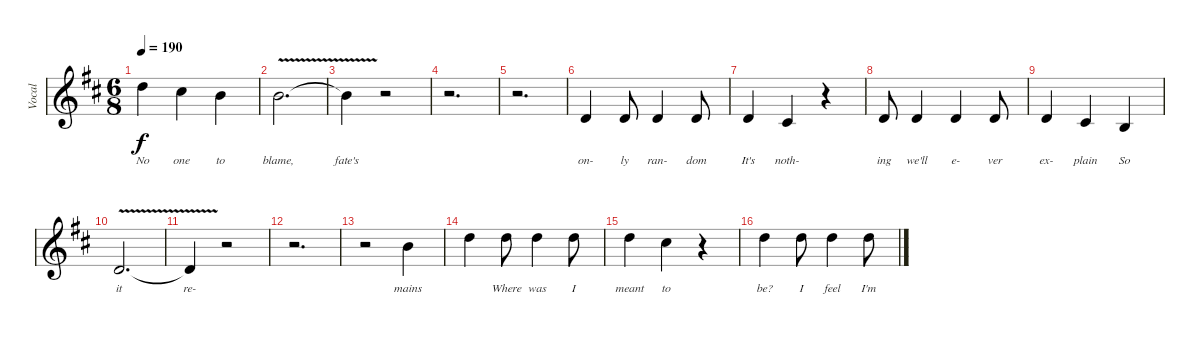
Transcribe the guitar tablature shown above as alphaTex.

\track ("Vocal" "Vocal") {instrument altosax}
\staff {score}
\tuning (Db4 Ab3 E3 B2 Gb2 B1) {hide}
\ts (6 8)
\tempo 190
\clef g2
\ks bminor
13.1.4{lyrics (0 "No") lyrics (1 "") lyrics (2 "") lyrics (3 "") lyrics (4 "") dy f} 12.1.4{lyrics (0 "one") lyrics (1 "") lyrics (2 "") lyrics (3 "") lyrics (4 "")} 10.1.4{lyrics (0 "to") lyrics (1 "") lyrics (2 "") lyrics (3 "") lyrics (4 "")} |
10.1{v}.2{d lyrics (0 "blame,") lyrics (1 "") lyrics (2 "") lyrics (3 "") lyrics (4 "")} |
10.1{t}.4{lyrics (0 "fate's") lyrics (1 "") lyrics (2 "") lyrics (3 "") lyrics (4 "")} r.2 |
r.2{d} |
r.2{d} |
1.1.4{lyrics (0 "on-") lyrics (1 "") lyrics (2 "") lyrics (3 "") lyrics (4 "")} 1.1.8{lyrics (0 "ly") lyrics (1 "") lyrics (2 "") lyrics (3 "") lyrics (4 "")} 1.1.4{lyrics (0 "ran-") lyrics (1 "") lyrics (2 "") lyrics (3 "") lyrics (4 "")} 1.1.8{lyrics (0 "dom") lyrics (1 "") lyrics (2 "") lyrics (3 "") lyrics (4 "")} |
1.1.4{lyrics (0 "It's") lyrics (1 "") lyrics (2 "") lyrics (3 "") lyrics (4 "")} 0.1.4{lyrics (0 "noth-") lyrics (1 "") lyrics (2 "") lyrics (3 "") lyrics (4 "")} r.4 |
1.1.8{lyrics (0 "ing") lyrics (1 "") lyrics (2 "") lyrics (3 "") lyrics (4 "")} 1.1.4{lyrics (0 "we'll") lyrics (1 "") lyrics (2 "") lyrics (3 "") lyrics (4 "")} 1.1.4{lyrics (0 "e-") lyrics (1 "") lyrics (2 "") lyrics (3 "") lyrics (4 "")} 1.1.8{lyrics (0 "ver") lyrics (1 "") lyrics (2 "") lyrics (3 "") lyrics (4 "")} |
1.1.4{lyrics (0 "ex-") lyrics (1 "") lyrics (2 "") lyrics (3 "") lyrics (4 "")} 0.1.4{lyrics (0 "plain") lyrics (1 "") lyrics (2 "") lyrics (3 "") lyrics (4 "")} 3.2.4{lyrics (0 "So") lyrics (1 "") lyrics (2 "") lyrics (3 "") lyrics (4 "")} |
1.1{v}.2{d lyrics (0 "it") lyrics (1 "") lyrics (2 "") lyrics (3 "") lyrics (4 "")} |
1.1{t}.4{lyrics (0 "re-") lyrics (1 "") lyrics (2 "") lyrics (3 "") lyrics (4 "")} r.2 |
r.2{d} |
r.2 10.1.4{lyrics (0 "mains") lyrics (1 "") lyrics (2 "") lyrics (3 "") lyrics (4 "")} |
13.1.4{lyrics (0 "") lyrics (1 "") lyrics (2 "") lyrics (3 "") lyrics (4 "")} 13.1.8{lyrics (0 "Where") lyrics (1 "") lyrics (2 "") lyrics (3 "") lyrics (4 "")} 13.1.4{lyrics (0 "was") lyrics (1 "") lyrics (2 "") lyrics (3 "") lyrics (4 "")} 13.1.8{lyrics (0 "I") lyrics (1 "") lyrics (2 "") lyrics (3 "") lyrics (4 "")} |
13.1.4{lyrics (0 "meant") lyrics (1 "") lyrics (2 "") lyrics (3 "") lyrics (4 "")} 12.1.4{lyrics (0 "to") lyrics (1 "") lyrics (2 "") lyrics (3 "") lyrics (4 "")} r.4 |
13.1.4{lyrics (0 "be?") lyrics (1 "") lyrics (2 "") lyrics (3 "") lyrics (4 "")} 13.1.8{lyrics (0 "I") lyrics (1 "") lyrics (2 "") lyrics (3 "") lyrics (4 "")} 13.1.4{lyrics (0 "feel") lyrics (1 "") lyrics (2 "") lyrics (3 "") lyrics (4 "")} 13.1.8{lyrics (0 "I'm") lyrics (1 "") lyrics (2 "") lyrics (3 "") lyrics (4 "")}
